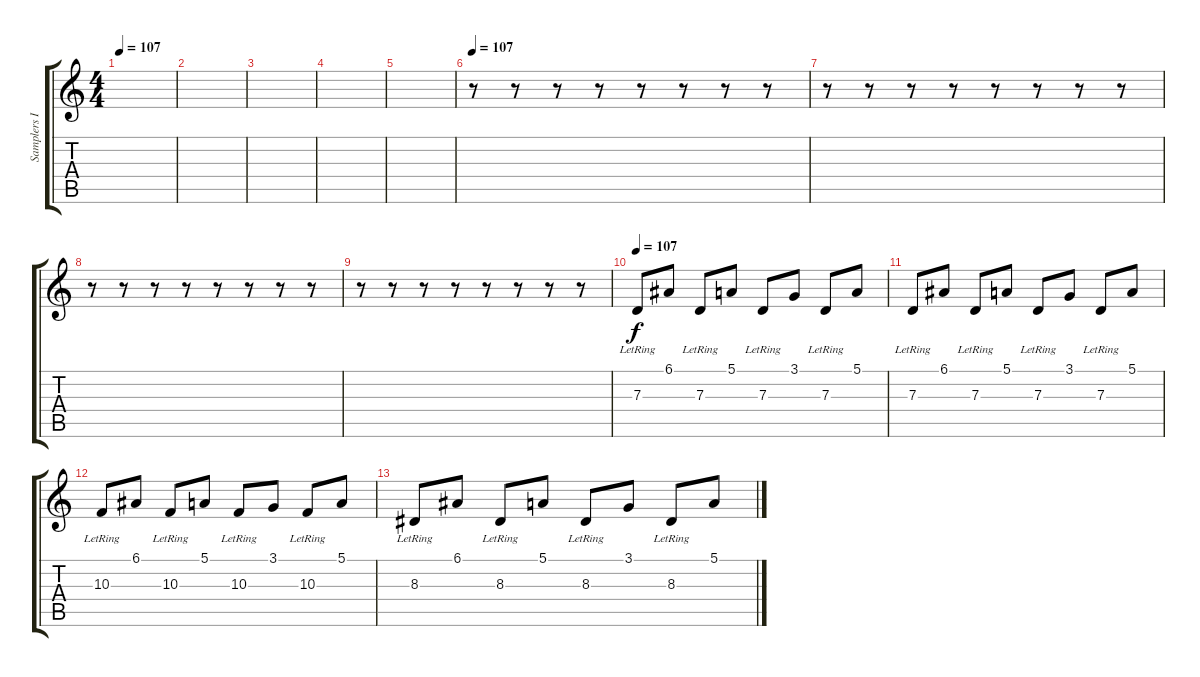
\track ("Samplers I" "Samplers I") {instrument pad7halo}
\staff {score tabs}
\tuning (E4 B3 G3 D3 A2 E2) {hide}
\ts (4 4)
\tempo 107
\clef g2
\ks c
|
|
|
|
|
\tempo 107
r.8 r.8 r.8 r.8 r.8 r.8 r.8 r.8 |
r.8 r.8 r.8 r.8 r.8 r.8 r.8 r.8 |
r.8 r.8 r.8 r.8 r.8 r.8 r.8 r.8 |
r.8 r.8 r.8 r.8 r.8 r.8 r.8 r.8 |
\tempo 107
7.3{lr}.8 6.1.8 7.3{lr}.8 5.1.8 7.3{lr}.8 3.1.8 7.3{lr}.8 5.1.8 |
7.3{lr}.8 6.1.8 7.3{lr}.8 5.1.8 7.3{lr}.8 3.1.8 7.3{lr}.8 5.1.8 |
10.3{lr}.8 6.1.8 10.3{lr}.8 5.1.8 10.3{lr}.8 3.1.8 10.3{lr}.8 5.1.8 |
8.3{lr}.8 6.1.8 8.3{lr}.8 5.1.8 8.3{lr}.8 3.1.8 8.3{lr}.8 5.1.8
